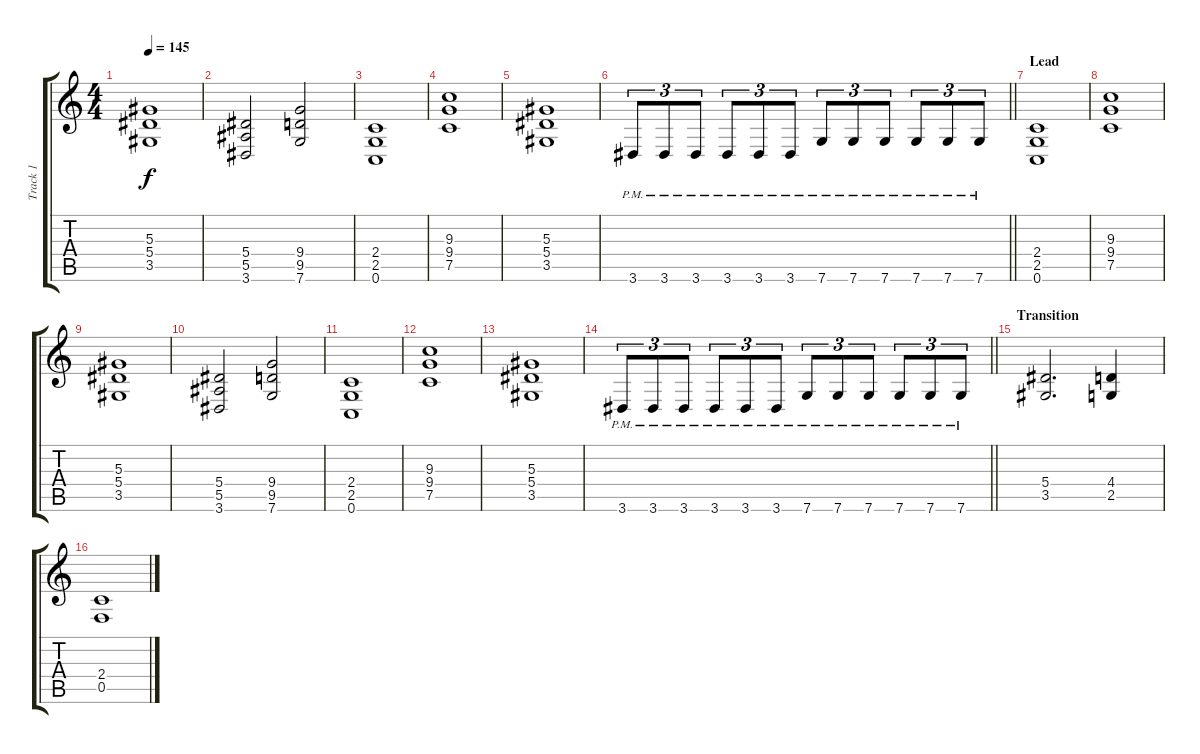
\track ("Track 1" "Track 1") {instrument distortionguitar}
\staff {score tabs}
\tuning (C4 G3 Eb3 Bb2 F2 C2) {hide}
\ts (4 4)
\tempo 145
\clef g2
\ks c
(5.3 5.4 3.5).1{dy f} |
(5.4 5.5 3.6).2 (9.4 9.5 7.6).2 |
(2.4 2.5 0.6).1 |
(9.3 9.4 7.5).1 |
(5.3 5.4 3.5).1 |
\barLineRight lightlight
3.6{pm}.8{tu (3 2)} 3.6{pm}.8{tu (3 2)} 3.6{pm}.8{tu (3 2)} 3.6{pm}.8{tu (3 2)} 3.6{pm}.8{tu (3 2)} 3.6{pm}.8{tu (3 2)} 7.6{pm}.8{tu (3 2)} 7.6{pm}.8{tu (3 2)} 7.6{pm}.8{tu (3 2)} 7.6{pm}.8{tu (3 2)} 7.6{pm}.8{tu (3 2)} 7.6{pm}.8{tu (3 2)} |
\section ("" "Lead")
(2.4 2.5 0.6).1 |
(9.3 9.4 7.5).1 |
(5.3 5.4 3.5).1 |
(5.4 5.5 3.6).2 (9.4 9.5 7.6).2 |
(2.4 2.5 0.6).1 |
(9.3 9.4 7.5).1 |
(5.3 5.4 3.5).1 |
\barLineRight lightlight
3.6{pm}.8{tu (3 2)} 3.6{pm}.8{tu (3 2)} 3.6{pm}.8{tu (3 2)} 3.6{pm}.8{tu (3 2)} 3.6{pm}.8{tu (3 2)} 3.6{pm}.8{tu (3 2)} 7.6{pm}.8{tu (3 2)} 7.6{pm}.8{tu (3 2)} 7.6{pm}.8{tu (3 2)} 7.6{pm}.8{tu (3 2)} 7.6{pm}.8{tu (3 2)} 7.6{pm}.8{tu (3 2)} |
\section ("" "Transition")
(5.4 3.5).2{d} (4.4 2.5).4 |
(2.4 0.5).1
